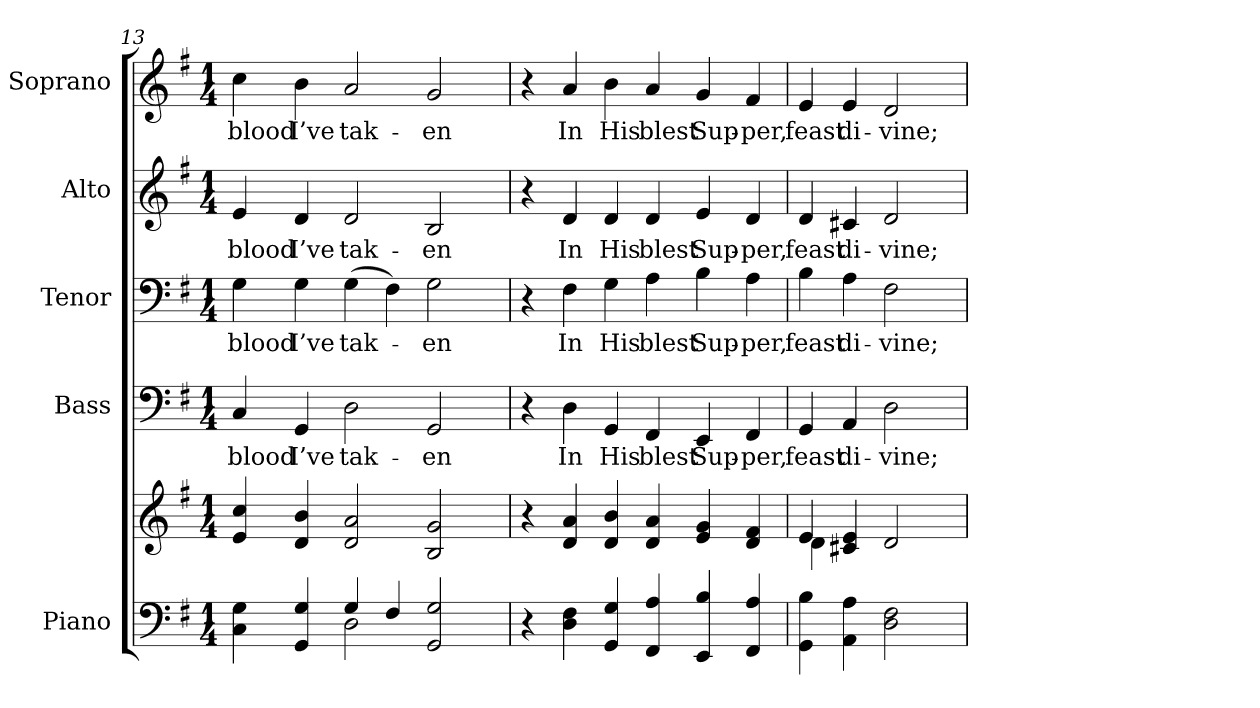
**kern	**kern	**kern	**text	**kern	**text	**kern	**text	**kern	**text
*part5	*part5	*part4	*part4	*part3	*part3	*part2	*part2	*part1	*part1
*staff6	*staff5	*staff4	*staff4	*staff3	*staff3	*staff2	*staff2	*staff1	*staff1
*I"Piano	*	*I"Bass	*	*I"Tenor	*	*I"Alto	*	*I"Soprano	*
*I'Pno.	*	*I'B.	*	*I'T.	*	*I'A.	*	*I'S.	*
!!LO:PB:g=z
*clefF4	*clefG2	*clefF4	*	*clefF4	*	*clefG2	*	*clefG2	*
*k[f#]	*k[f#]	*k[f#]	*	*k[f#]	*	*k[f#]	*	*k[f#]	*
*G:	*G:	*G:	*	*G:	*	*G:	*	*G:	*
*M1/4	*M1/4	*M1/4	*	*M1/4	*	*M1/4	*	*M1/4	*
=13	=13	=13	=13	=13	=13	=13	=13	=13	=13
*^	*	*	*	*	*	*	*	*	*
!	!	!	!	!LO:LY:b:color=#000000	!	!	!	!	!	!
!	!	!	!	!	!	!LO:LY:b:color=#000000	!	!	!	!
!	!	!	!	!	!	!	!	!LO:LY:b:color=#000000	!	!
!	!	!	!	!	!	!	!	!	!	!LO:LY:b:color=#000000
4Ci\ 4Gi	4ryy	4ei/ 4cci	4Ci/	blood	4Gi\	blood	4ei/	blood	4cci\	blood
!	!	!	!	!LO:LY:b:color=#000000	!	!	!	!	!	!
!	!	!	!	!	!	!LO:LY:b:color=#000000	!	!	!	!
!	!	!	!	!	!	!	!	!LO:LY:b:color=#000000	!	!
!	!	!	!	!	!	!	!	!	!	!LO:LY:b:color=#000000
4GGi/ 4Gi	4ryy	4di/ 4bi	4GGi/	I’ve	4Gi\	I’ve	4di/	I’ve	4bi\	I’ve
!	!	!	!	!LO:LY:b:color=#000000	!	!	!	!	!	!
!	!	!	!	!	!	!LO:LY:b:color=#000000	!	!	!	!
!	!	!	!	!	!	!	!	!LO:LY:b:color=#000000	!	!
!	!	!	!	!	!	!	!	!	!	!LO:LY:b:color=#000000
4Gi/	2Di\	2di/ 2ai	2Di\	tak-	(4Gi\	tak-	2di/	tak-	2ai/	tak-
4F#i/	.	.	.	.	4F#i\)	.	.	.	.	.
!	!	!	!	!LO:LY:b:color=#000000	!	!	!	!	!	!
!	!	!	!	!	!	!LO:LY:b:color=#000000	!	!	!	!
!	!	!	!	!	!	!	!	!LO:LY:b:color=#000000	!	!
!	!	!	!	!	!	!	!	!	!	!LO:LY:b:color=#000000
2GGi/ 2Gi	4ryy	2Bi/ 2gi	2GGi/	-en	2Gi\	-en	2Bi/	-en	2gi/	-en
.	4ryy	.	.	.	.	.	.	.	.	.
*v	*v	*	*	*	*	*	*	*	*	*
=14	=14	=14	=14	=14	=14	=14	=14	=14	=14
4r	4r	4r	.	4r	.	4r	.	4r	.
!	!	!	!LO:LY:b:color=#000000	!	!	!	!	!	!
!	!	!	!	!	!LO:LY:b:color=#000000	!	!	!	!
!	!	!	!	!	!	!	!LO:LY:b:color=#000000	!	!
!	!	!	!	!	!	!	!	!	!LO:LY:b:color=#000000
4Di\ 4F#i	4di/ 4ai	4Di\	In	4F#i\	In	4di/	In	4ai/	In
!	!	!	!LO:LY:b:color=#000000	!	!	!	!	!	!
!	!	!	!	!	!LO:LY:b:color=#000000	!	!	!	!
!	!	!	!	!	!	!	!LO:LY:b:color=#000000	!	!
!	!	!	!	!	!	!	!	!	!LO:LY:b:color=#000000
4GGi/ 4Gi	4di/ 4bi	4GGi/	His	4Gi\	His	4di/	His	4bi\	His
!	!	!	!LO:LY:b:color=#000000	!	!	!	!	!	!
!	!	!	!	!	!LO:LY:b:color=#000000	!	!	!	!
!	!	!	!	!	!	!	!LO:LY:b:color=#000000	!	!
!	!	!	!	!	!	!	!	!	!LO:LY:b:color=#000000
4FF#i/ 4Ai	4di/ 4ai	4FF#i/	blest	4Ai\	blest	4di/	blest	4ai/	blest
!	!	!	!LO:LY:b:color=#000000	!	!	!	!	!	!
!	!	!	!	!	!LO:LY:b:color=#000000	!	!	!	!
!	!	!	!	!	!	!	!LO:LY:b:color=#000000	!	!
!	!	!	!	!	!	!	!	!	!LO:LY:b:color=#000000
4EEi/ 4Bi	4ei/ 4gi	4EEi/	Sup-	4Bi\	Sup-	4ei/	Sup-	4gi/	Sup-
!	!	!	!LO:LY:b:color=#000000	!	!	!	!	!	!
!	!	!	!	!	!LO:LY:b:color=#000000	!	!	!	!
!	!	!	!	!	!	!	!LO:LY:b:color=#000000	!	!
!	!	!	!	!	!	!	!	!	!LO:LY:b:color=#000000
4FF#i/ 4Ai	4di/ 4f#i	4FF#i/	-per,	4Ai\	-per,	4di/	-per,	4f#i/	-per,
!!LO:PB:g=z
=15	=15	=15	=15	=15	=15	=15	=15	=15	=15
*	*^	*	*	*	*	*	*	*	*
!	!	!	!	!LO:LY:b:color=#000000	!	!	!	!	!	!
!	!	!	!	!	!	!LO:LY:b:color=#000000	!	!	!	!
!	!	!	!	!	!	!	!	!LO:LY:b:color=#000000	!	!
!	!	!	!	!	!	!	!	!	!	!LO:LY:b:color=#000000
4GGi\ 4Bi	4ei/	4di\	4GGi/	feast	4Bi\	feast	4di/	feast	4ei/	feast
!	!	!	!	!LO:LY:b:color=#000000	!	!	!	!	!	!
!	!	!	!	!	!	!LO:LY:b:color=#000000	!	!	!	!
!	!	!	!	!	!	!	!	!LO:LY:b:color=#000000	!	!
!	!	!	!	!	!	!	!	!	!	!LO:LY:b:color=#000000
4AAi\ 4Ai	4c#Xi/ 4ei	4ryy	4AAi/	di-	4Ai\	di-	4c#Xi/	di-	4ei/	di-
!	!	!	!	!LO:LY:b:color=#000000	!	!	!	!	!	!
!	!	!	!	!	!	!LO:LY:b:color=#000000	!	!	!	!
!	!	!	!	!	!	!	!	!LO:LY:b:color=#000000	!	!
!	!	!	!	!	!	!	!	!	!	!LO:LY:b:color=#000000
2Di\ 2F#i	2di/	4ryy	2Di\	-vine;	2F#i\	-vine;	2di/	-vine;	2di/	-vine;
.	.	4ryy	.	.	.	.	.	.	.	.
*	*v	*v	*	*	*	*	*	*	*	*
=	=	=	=	=	=	=	=	=	=
*-	*-	*-	*-	*-	*-	*-	*-	*-	*-
